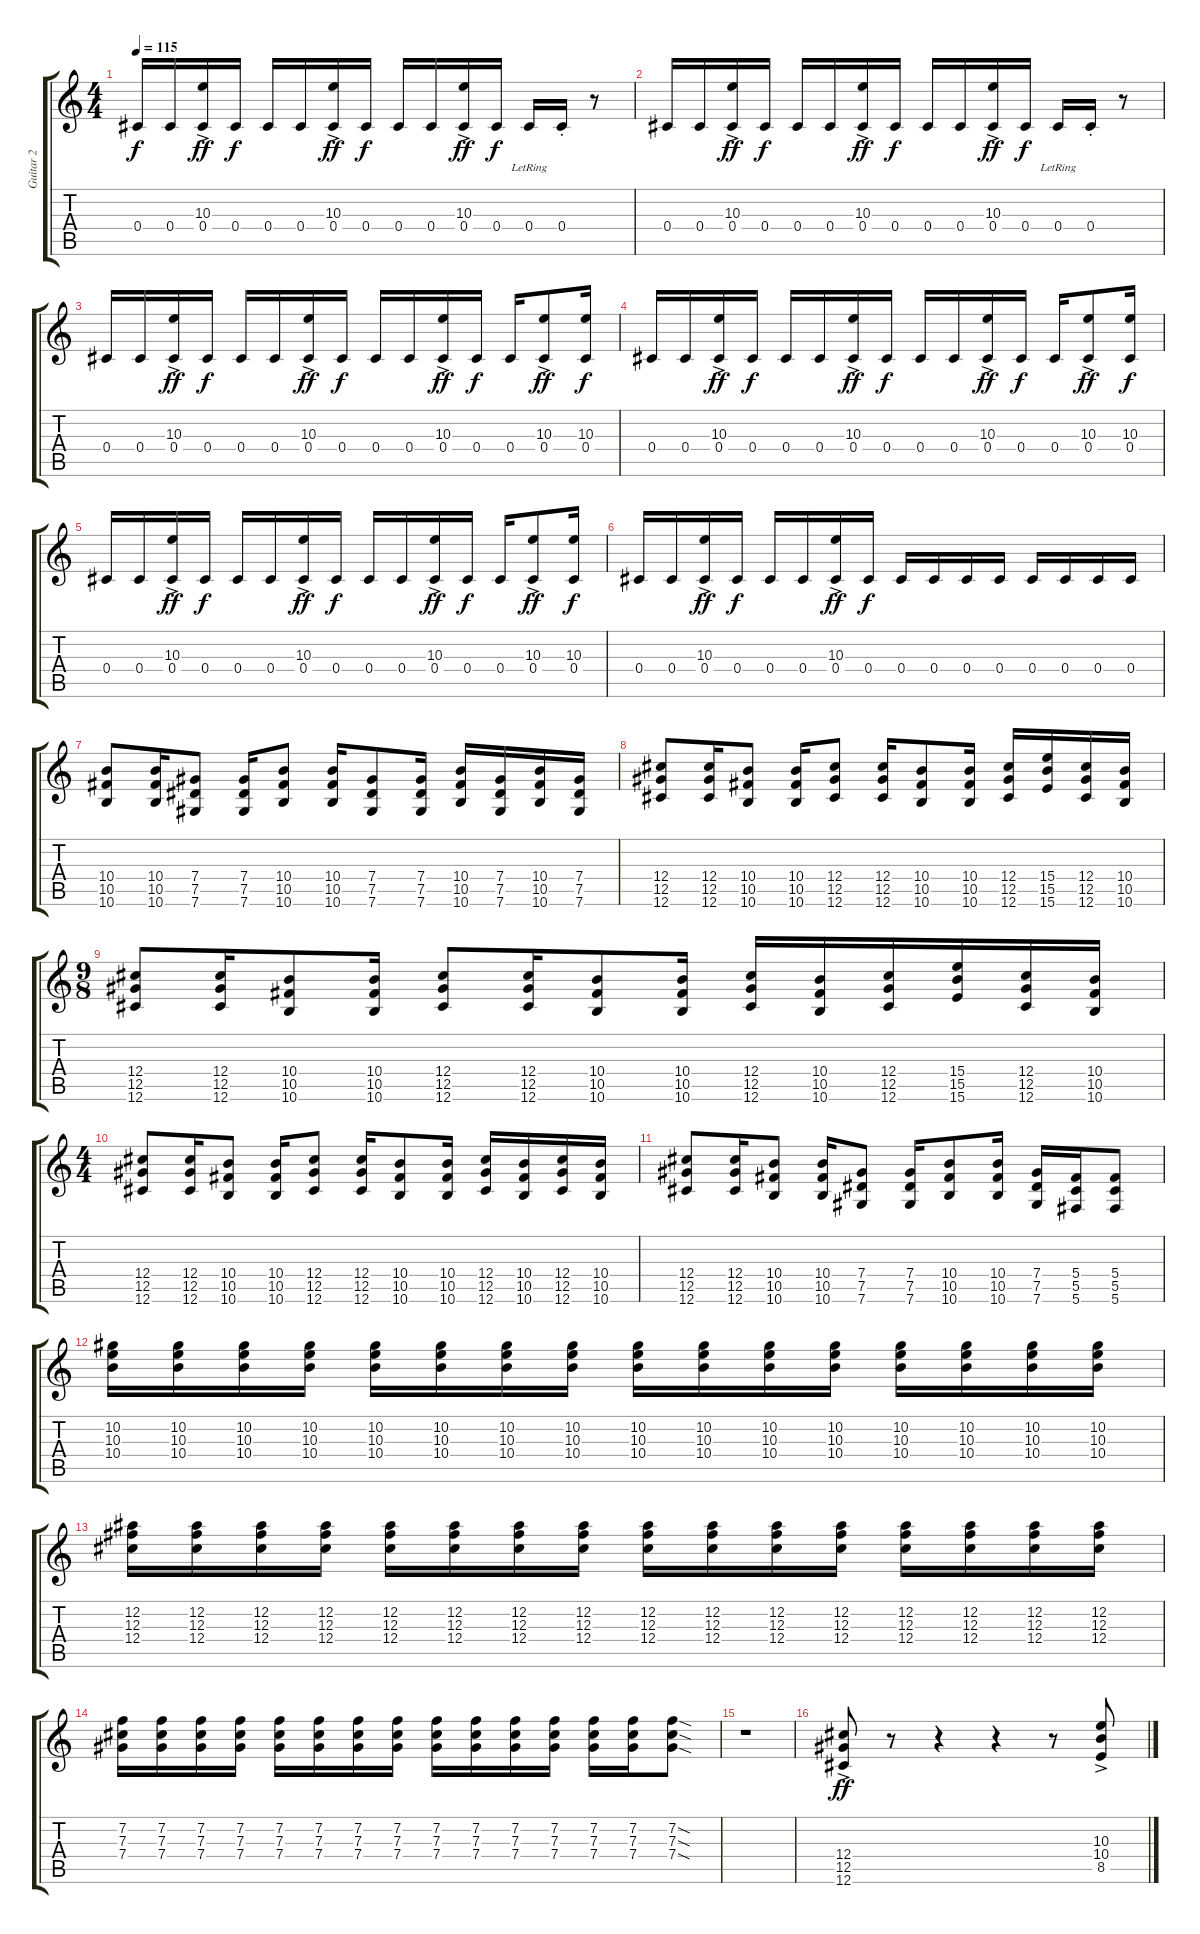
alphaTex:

\track ("Guitar 2" "Guitar 2") {instrument overdrivenguitar}
\staff {score tabs}
\tuning (Eb4 Bb3 Gb3 Db3 Ab2 Db2) {hide}
\ts (4 4)
\tempo 115
\clef g2
\ks c
0.4.16{dy f} 0.4.16 (10.3 0.4{ac}).16{dy ff} 0.4.16{dy f} 0.4.16 0.4.16 (10.3 0.4{ac}).16{dy ff} 0.4.16{dy f} 0.4.16 0.4.16 (10.3 0.4{ac}).16{dy ff} 0.4.16{dy f} 0.4{lr}.16 0.4{st}.16 r.8 |
0.4.16 0.4.16 (10.3 0.4{ac}).16{dy ff} 0.4.16{dy f} 0.4.16 0.4.16 (10.3 0.4{ac}).16{dy ff} 0.4.16{dy f} 0.4.16 0.4.16 (10.3 0.4{ac}).16{dy ff} 0.4.16{dy f} 0.4{lr}.16 0.4{st}.16 r.8 |
0.4.16 0.4.16 (10.3 0.4{ac}).16{dy ff} 0.4.16{dy f} 0.4.16 0.4.16 (10.3 0.4{ac}).16{dy ff} 0.4.16{dy f} 0.4.16 0.4.16 (10.3 0.4{ac}).16{dy ff} 0.4.16{dy f} 0.4.16 (10.3 0.4{ac}).8{dy ff} (10.3 0.4).16{dy f} |
0.4.16 0.4.16 (10.3 0.4{ac}).16{dy ff} 0.4.16{dy f} 0.4.16 0.4.16 (10.3 0.4{ac}).16{dy ff} 0.4.16{dy f} 0.4.16 0.4.16 (10.3 0.4{ac}).16{dy ff} 0.4.16{dy f} 0.4.16 (10.3 0.4{ac}).8{dy ff} (10.3 0.4).16{dy f} |
0.4.16 0.4.16 (10.3 0.4{ac}).16{dy ff} 0.4.16{dy f} 0.4.16 0.4.16 (10.3 0.4{ac}).16{dy ff} 0.4.16{dy f} 0.4.16 0.4.16 (10.3 0.4{ac}).16{dy ff} 0.4.16{dy f} 0.4.16 (10.3 0.4{ac}).8{dy ff} (10.3 0.4).16{dy f} |
0.4.16 0.4.16 (10.3 0.4{ac}).16{dy ff} 0.4.16{dy f} 0.4.16 0.4.16 (10.3 0.4{ac}).16{dy ff} 0.4.16{dy f} 0.4.16 0.4.16 0.4.16 0.4.16 0.4.16 0.4.16 0.4.16 0.4.16 |
(10.4 10.5 10.6).8 (10.4 10.5 10.6).16 (7.4 7.5 7.6).8 (7.4 7.5 7.6).16 (10.4 10.5 10.6).8 (10.4 10.5 10.6).16 (7.4 7.5 7.6).8 (7.4 7.5 7.6).16 (10.4 10.5 10.6).16 (7.4 7.5 7.6).16 (10.4 10.5 10.6).16 (7.4 7.5 7.6).16 |
(12.4 12.5 12.6).8 (12.4 12.5 12.6).16 (10.4 10.5 10.6).8 (10.4 10.5 10.6).16 (12.4 12.5 12.6).8 (12.4 12.5 12.6).16 (10.4 10.5 10.6).8 (10.4 10.5 10.6).16 (12.4 12.5 12.6).16 (15.4 15.5 15.6).16 (12.4 12.5 12.6).16 (10.4 10.5 10.6).16 |
\ts (9 8)
(12.4 12.5 12.6).8 (12.4 12.5 12.6).16 (10.4 10.5 10.6).8 (10.4 10.5 10.6).16 (12.4 12.5 12.6).8 (12.4 12.5 12.6).16 (10.4 10.5 10.6).8 (10.4 10.5 10.6).16 (12.4 12.5 12.6).16 (10.4 10.5 10.6).16 (12.4 12.5 12.6).16 (15.4 15.5 15.6).16 (12.4 12.5 12.6).16 (10.4 10.5 10.6).16 |
\ts (4 4)
(12.4 12.5 12.6).8 (12.4 12.5 12.6).16 (10.4 10.5 10.6).8 (10.4 10.5 10.6).16 (12.4 12.5 12.6).8 (12.4 12.5 12.6).16 (10.4 10.5 10.6).8 (10.4 10.5 10.6).16 (12.4 12.5 12.6).16 (10.4 10.5 10.6).16 (12.4 12.5 12.6).16 (10.4 10.5 10.6).16 |
(12.4 12.5 12.6).8 (12.4 12.5 12.6).16 (10.4 10.5 10.6).8 (10.4 10.5 10.6).16 (7.4 7.5 7.6).8 (7.4 7.5 7.6).16 (10.4 10.5 10.6).8 (10.4 10.5 10.6).16 (7.4 7.5 7.6).16 (5.4 5.5 5.6).16 (5.4 5.5 5.6).8 |
(10.2 10.3 10.4).16{volume 5} (10.2 10.3 10.4).16 (10.2 10.3 10.4).16 (10.2 10.3 10.4).16 (10.2 10.3 10.4).16 (10.2 10.3 10.4).16 (10.2 10.3 10.4).16 (10.2 10.3 10.4).16 (10.2 10.3 10.4).16 (10.2 10.3 10.4).16 (10.2 10.3 10.4).16 (10.2 10.3 10.4).16 (10.2 10.3 10.4).16 (10.2 10.3 10.4).16 (10.2 10.3 10.4).16 (10.2 10.3 10.4).16 |
(12.2 12.3 12.4).16 (12.2 12.3 12.4).16 (12.2 12.3 12.4).16 (12.2 12.3 12.4).16 (12.2 12.3 12.4).16 (12.2 12.3 12.4).16 (12.2 12.3 12.4).16 (12.2 12.3 12.4).16 (12.2 12.3 12.4).16 (12.2 12.3 12.4).16 (12.2 12.3 12.4).16 (12.2 12.3 12.4).16 (12.2 12.3 12.4).16 (12.2 12.3 12.4).16 (12.2 12.3 12.4).16 (12.2 12.3 12.4).16 |
(7.2 7.3 7.4).16{volume 9} (7.2 7.3 7.4).16 (7.2 7.3 7.4).16 (7.2 7.3 7.4).16 (7.2 7.3 7.4).16 (7.2 7.3 7.4).16 (7.2 7.3 7.4).16 (7.2 7.3 7.4).16 (7.2 7.3 7.4).16 (7.2 7.3 7.4).16 (7.2 7.3 7.4).16 (7.2 7.3 7.4).16 (7.2 7.3 7.4).16 (7.2 7.3 7.4).16 (7.2{sod} 7.3{sod} 7.4{sod}).8 |
r.1{volume 11} |
(12.4{ac} 12.5{ac} 12.6{ac}).8{dy ff} r.8 r.4 r.4 r.8 (10.3{ac} 10.4{ac} 8.5{ac}).8
